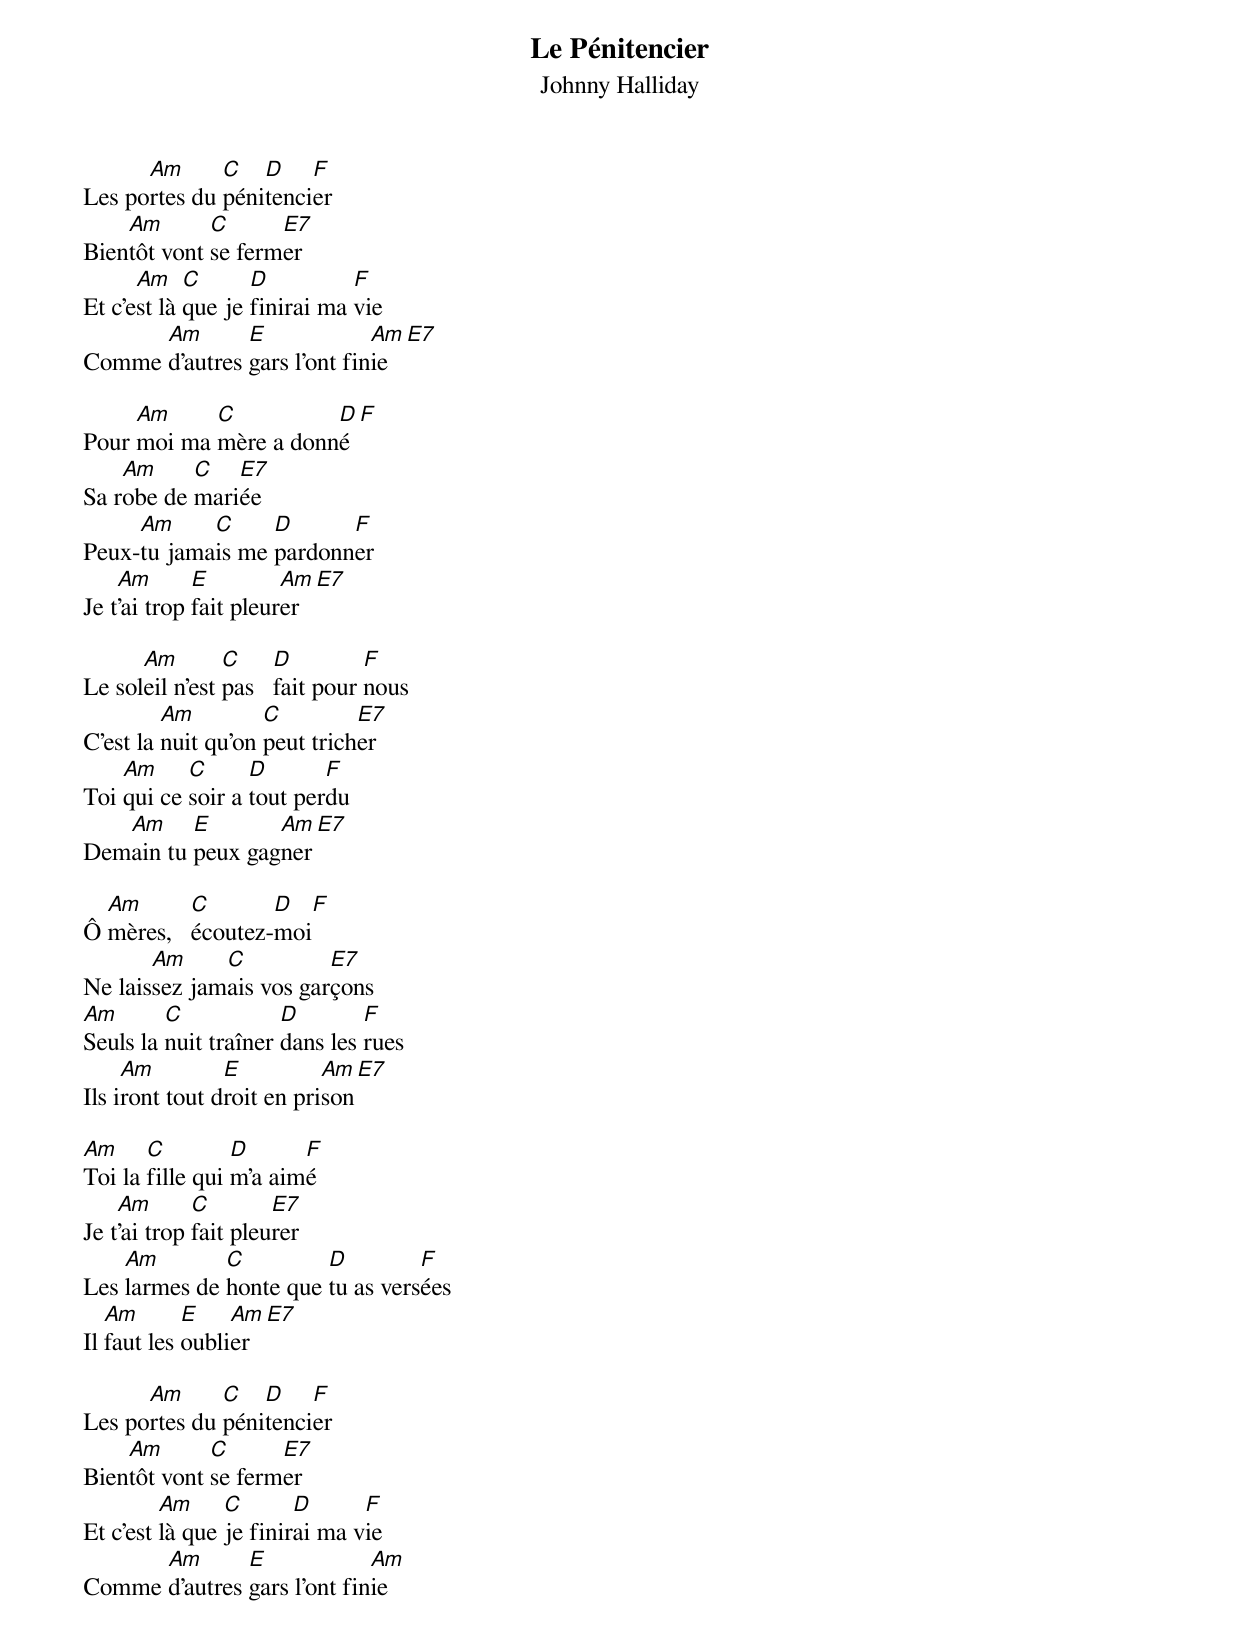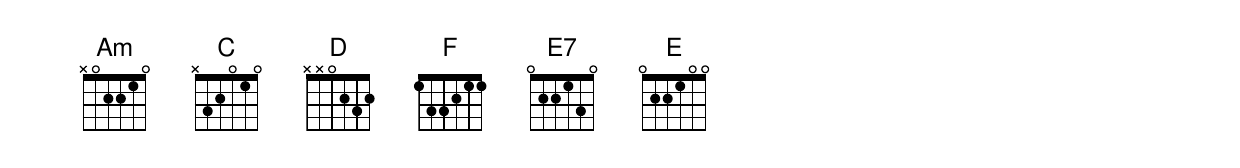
Le Pénitencier
Johnny Halliday

      Am      C   D    F
Les portes du pénitencier
    Am       C      E7
Bientôt vont se fermer
      Am    C      D          F
Et c'est là que je finirai ma vie
      Am       E             Am    E7
Comme d'autres gars l'ont finie

     Am     C          D     F
Pour moi ma mère a donné
    Am     C   E7
Sa robe de mariée
     Am     C     D      F
Peux-tu jamais me pardonner
    Am       E         Am    E7
Je t'ai trop fait pleurer

      Am        C     D         F
Le soleil n'est pas   fait pour nous
         Am         C         E7
C'est la nuit qu'on peut tricher
    Am     C      D       F
Toi qui ce soir a tout perdu
   Am     E       Am    E7
Demain tu peux gagner

  Am       C       D    F
Ô mères,   écoutez-moi
       Am     C          E7
Ne laissez jamais vos garçons
Am       C            D        F
Seuls la nuit traîner dans les rues
     Am         E          Am    E7
Ils iront tout droit en prison

Am     C         D      F
Toi la fille qui m'a aimé
    Am       C        E7
Je t'ai trop fait pleurer
    Am        C         D         F
Les larmes de honte que tu as versées
   Am       E    Am    E7
Il faut les oublier

      Am      C   D    F
Les portes du pénitencier
    Am       C      E7
Bientôt vont se fermer
         Am     C       D      F
Et c'est là que je finirai ma vie
      Am       E             Am
Comme d'autres gars l'ont finie
